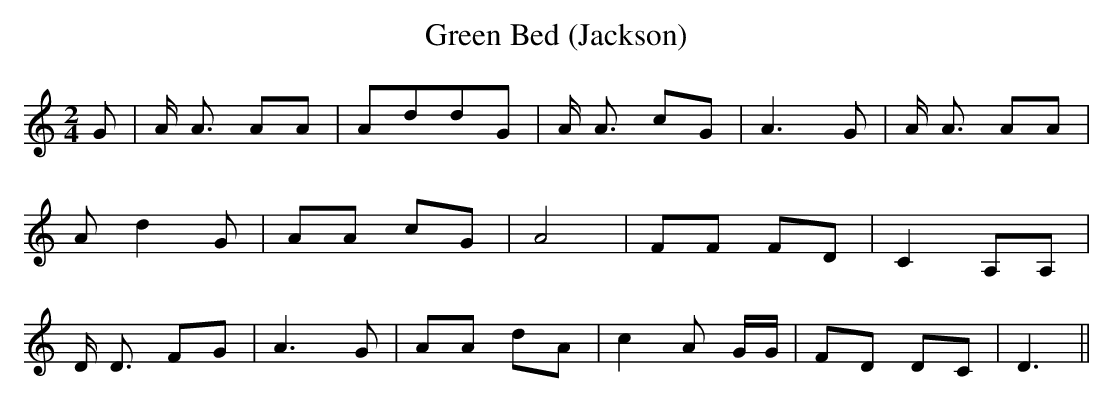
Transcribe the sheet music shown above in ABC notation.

X:1
T:Green Bed (Jackson)
M:2/4
L:1/8
K:C
 G| A/2 A3/2 AA|A-dd-G| A/2 A3/2 cG| A3 G| A/2 A3/2 AA| A d2 G| AA cG|\
 A4| FF FD| C2 A,A,| D/2 D3/2 FG| A3 G| AA dA| c2 A G/2G/2|F-D DC|\
 D3||
